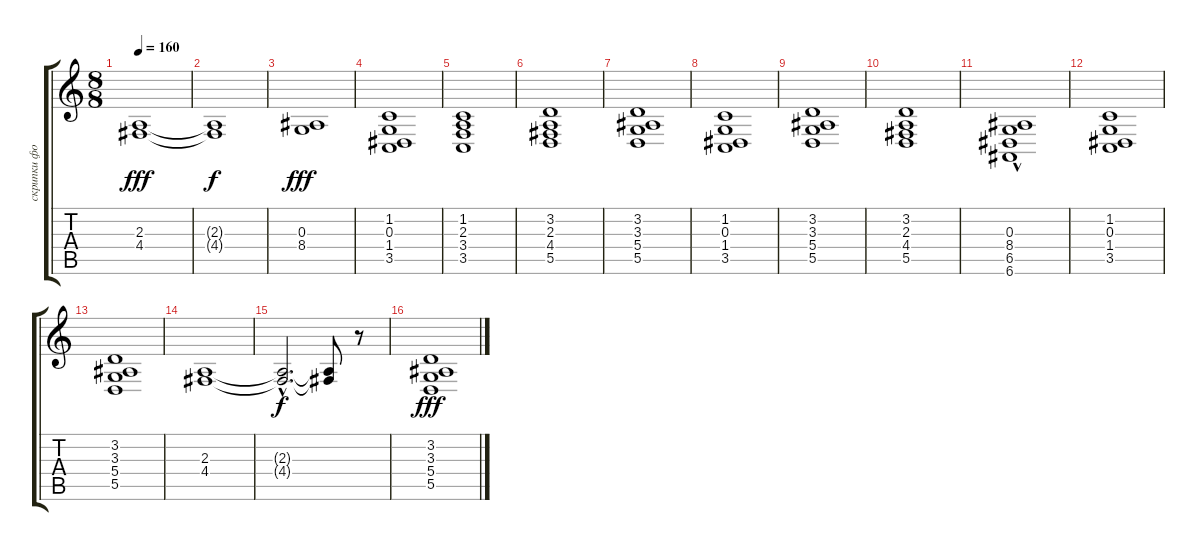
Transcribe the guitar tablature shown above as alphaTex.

\track ("скрипки фон" "скрипки фо") {instrument synthstrings1}
\staff {score tabs}
\tuning (E4 B3 G3 D3 A2 E2) {hide}
\ts (8 8)
\tempo 160
\clef g2
\ks c
(2.3 4.4).1{dy fff} |
(2.3{t} 4.4{t}).1{dy f} |
(0.3 8.4).1{dy fff} |
(1.2 0.3 1.4 3.5).1 |
(1.2 2.3 3.4 3.5).1 |
(3.2 2.3 4.4 5.5).1 |
(3.2 3.3 5.4 5.5).1 |
(1.2 0.3 1.4 3.5).1 |
(3.2 3.3 5.4 5.5).1 |
(3.2 2.3 4.4 5.5).1 |
(0.3{hac} 8.4{hac} 6.5 6.6).1 |
(1.2 0.3 1.4 3.5).1 |
(3.2 3.3 5.4 5.5).1 |
(2.3 4.4).1 |
(2.3{hac t} 4.4{hac t}).2{d dy f} (2.3{t} 4.4{t}).8 r.8 |
(3.2 3.3 5.4 5.5).1{dy fff}
